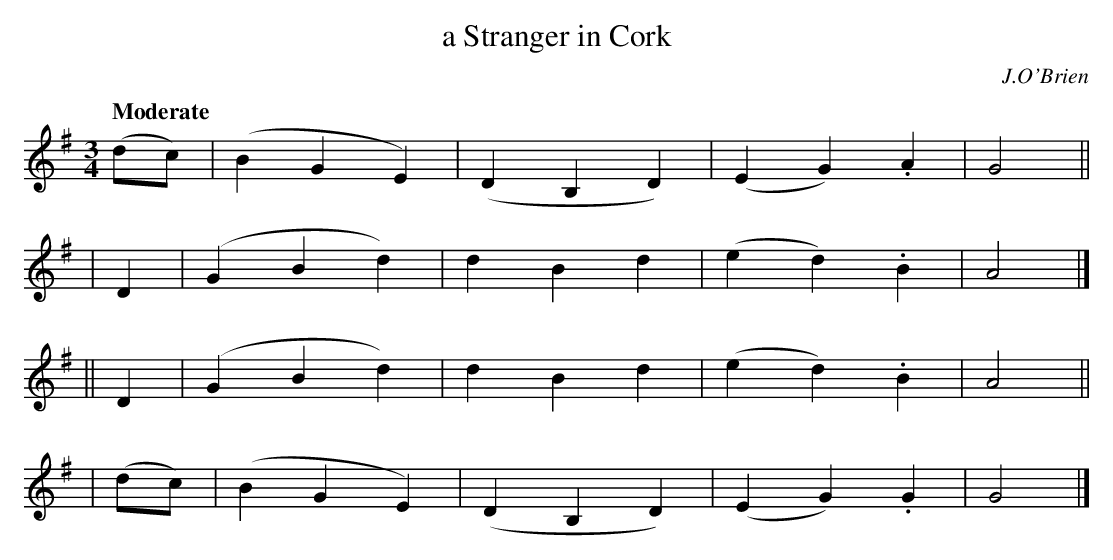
X:1
T: a Stranger in Cork
O: J.O'Brien
Q: "Moderate"
M: 3/4
L: 1/8
K: G
  (dc) | (B2 G2 E2) | (D2 B,2 D2) | (E2 G2) .A2 | G4 ||
|  D2  | (G2 B2 d2) |  d2 B2  d2  | (e2 d2) .B2 | A4 |]
|| D2  | (G2 B2 d2) |  d2 B2  d2  | (e2 d2) .B2 | A4 ||
| (dc) | (B2 G2 E2) | (D2 B,2 D2) | (E2 G2) .G2 | G4 |]
